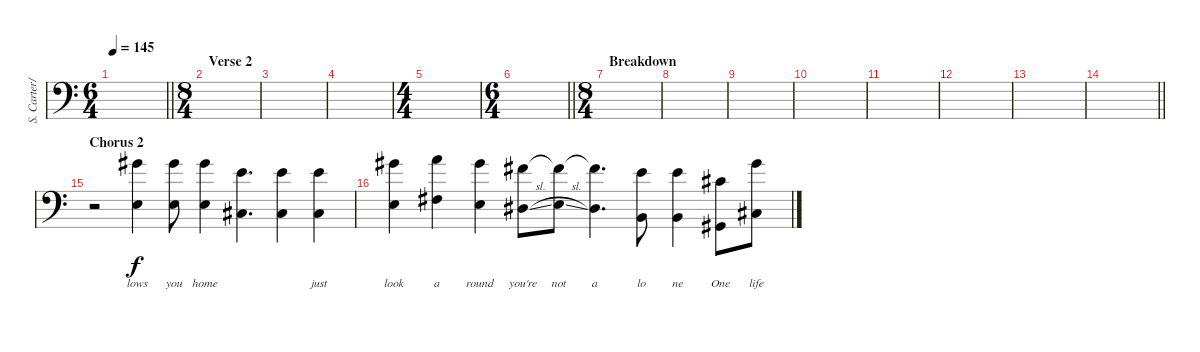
\track ("S. Carter/Strings" "S. Carter/") {instrument stringensemble1}
\staff {score}
\tuning (Bb3 F3 Db3 B2 Ab1 Db1) {hide}
\ts (6 4)
\tempo 145
\clef f4
\barLineRight lightlight
\ks c
|
\ts (8 4)
\section ("" "Verse 2")
|
|
|
\ts (4 4)
|
\ts (6 4)
\barLineRight lightlight
|
\ts (8 4)
\section ("" "Breakdown")
|
|
|
|
|
|
|
\barLineRight lightlight
|
\section ("" "Chorus 2")
r.2 (15.2 5.4).4{lyrics (0 "lows") lyrics (1 "") lyrics (2 "") lyrics (3 "") lyrics (4 "")} (15.2 5.4).8{lyrics (0 "you") lyrics (1 "") lyrics (2 "") lyrics (3 "") lyrics (4 "")} (15.2 5.4).4{lyrics (0 "home") lyrics (1 "") lyrics (2 "") lyrics (3 "") lyrics (4 "")} (11.2 2.4).4{d lyrics (0 "") lyrics (1 "") lyrics (2 "") lyrics (3 "") lyrics (4 "")} (11.2 2.4).4{lyrics (0 "") lyrics (1 "") lyrics (2 "") lyrics (3 "") lyrics (4 "")} (11.2 2.4).4{lyrics (0 "just") lyrics (1 "") lyrics (2 "") lyrics (3 "") lyrics (4 "")} |
(15.2 5.4).4{lyrics (0 "look") lyrics (1 "") lyrics (2 "") lyrics (3 "") lyrics (4 "")} (16.2 7.4).4{lyrics (0 "a") lyrics (1 "") lyrics (2 "") lyrics (3 "") lyrics (4 "")} (15.2 5.4).4{lyrics (0 "round") lyrics (1 "") lyrics (2 "") lyrics (3 "") lyrics (4 "")} (13.2 4.4{sl}).8{lyrics (0 "you're") lyrics (1 "") lyrics (2 "") lyrics (3 "") lyrics (4 "")} (13.2{t} 5.4{sl}).8{lyrics (0 "not") lyrics (1 "") lyrics (2 "") lyrics (3 "") lyrics (4 "")} (13.2{t} 4.4).4{d lyrics (0 "a") lyrics (1 "") lyrics (2 "") lyrics (3 "") lyrics (4 "")} (11.2 0.4).8{lyrics (0 "lo") lyrics (1 "") lyrics (2 "") lyrics (3 "") lyrics (4 "")} (11.2 0.4).4{lyrics (0 "ne") lyrics (1 "") lyrics (2 "") lyrics (3 "") lyrics (4 "")} (8.2 12.5).8{lyrics (0 "One") lyrics (1 "") lyrics (2 "") lyrics (3 "") lyrics (4 "")} (15.2 2.4).8{lyrics (0 "life") lyrics (1 "") lyrics (2 "") lyrics (3 "") lyrics (4 "")}
